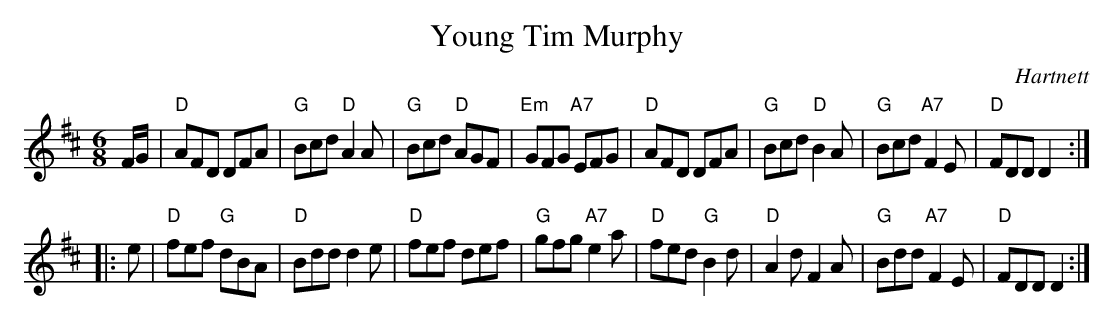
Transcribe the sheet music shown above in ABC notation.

X:1
T: Young Tim Murphy
C: Hartnett
M: 6/8
K: D
F/G/ \
| "D"AFD DFA \
| "G"Bcd "D"A2A \
| "G"Bcd "D"AGF \
| "Em"GFG "A7"EFG \
| "D"AFD DFA \
| "G"Bcd "D"B2A \
| "G"Bcd "A7"F2E \
| "D"FDD D2 :|
|: e \
| "D"fef "G"dBA \
| "D"Bdd d2e \
| "D"fef def \
| "G"gfg "A7"e2a \
| "D"fed "G"B2d \
| "D"A2d F2A \
| "G"Bdd "A7"F2E \
| "D"FDD D2 :|
